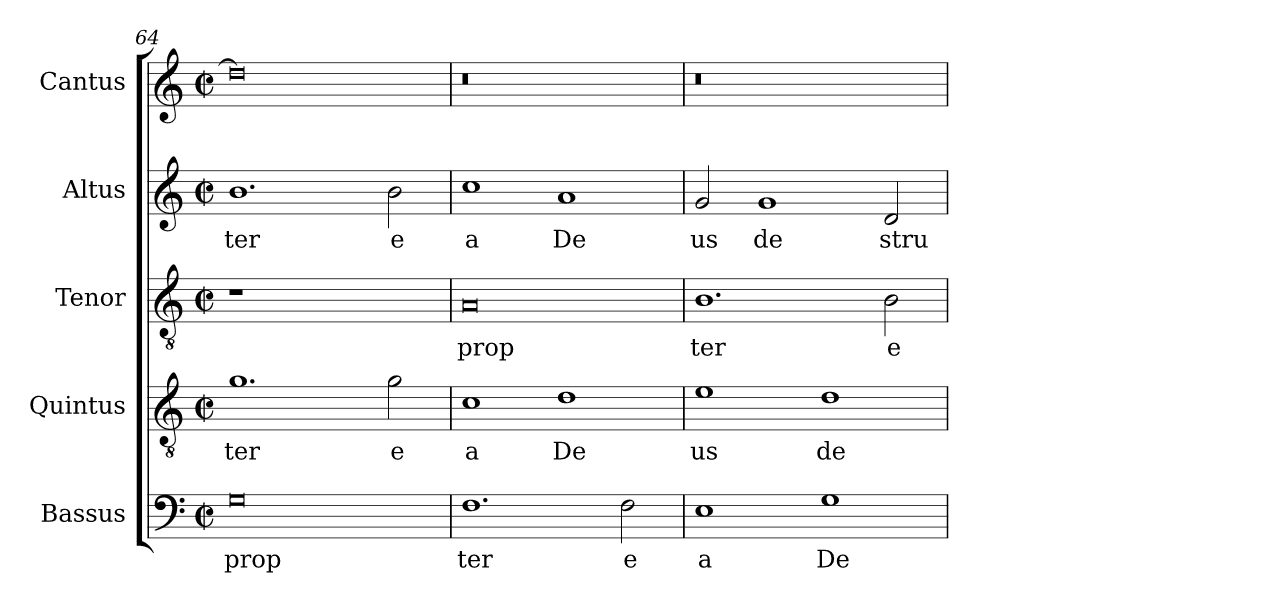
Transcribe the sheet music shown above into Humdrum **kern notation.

**kern	**text	**kern	**text	**kern	**text	**kern	**text	**kern
*part5	*part5	*part4	*part4	*part3	*part3	*part2	*part2	*part1
*staff5	*staff5	*staff4	*staff4	*staff3	*staff3	*staff2	*staff2	*staff1
*I"Bassus	*	*I"Quintus	*	*I"Tenor	*	*I"Altus	*	*I"Cantus
*clefF4	*	*clefGv2	*	*clefGv2	*	*clefG2	*	*clefG2
*M2/2	*	*M2/2	*	*M2/2	*	*M2/2	*	*M2/2
*met(c|)	*	*met(c|)	*	*met(c|)	*	*met(c|)	*	*met(c|)
=64	=64	=64	=64	=64	=64	=64	=64	=64
!	!LO:LY:b:cj	!	!LO:LY:b:cj	!	!	!	!LO:LY:b:cj	!
0G	prop	1.g	ter	1r	.	1.b	ter	0dd]
.	.	.	.	1ryy	.	.	.	.
!	!	!	!LO:LY:b:cj	!	!	!	!LO:LY:b:cj	!
.	.	2g\	e	.	.	2b\	e	.
=65	=65	=65	=65	=65	=65	=65	=65	=65
!	!LO:LY:b:cj	!	!LO:LY:b:cj	!	!LO:LY:b:cj	!	!LO:LY:b:cj	!
1.F	ter	1c	a	0A	prop	1cc	a	0r
!	!	!	!LO:LY:b:cj	!	!	!	!LO:LY:b:cj	!
.	.	1d	De	.	.	1a	De	.
!	!LO:LY:b:cj	!	!	!	!	!	!	!
2F\	e	.	.	.	.	.	.	.
=66	=66	=66	=66	=66	=66	=66	=66	=66
!	!LO:LY:b:cj	!	!LO:LY:b:cj	!	!LO:LY:b:cj	!	!LO:LY:b:cj	!
1E	a	1e	us	1.B	ter	2g/	us	0r
!	!	!	!	!	!	!	!LO:LY:b:cj	!
.	.	.	.	.	.	1g	de	.
!	!LO:LY:b:cj	!	!LO:LY:b:cj	!	!	!	!	!
1G	De	1d	de	.	.	.	.	.
!	!	!	!	!	!LO:LY:b:cj	!	!LO:LY:b:cj	!
.	.	.	.	2B\	e	2d/	stru	.
=	=	=	=	=	=	=	=	=
*-	*-	*-	*-	*-	*-	*-	*-	*-
